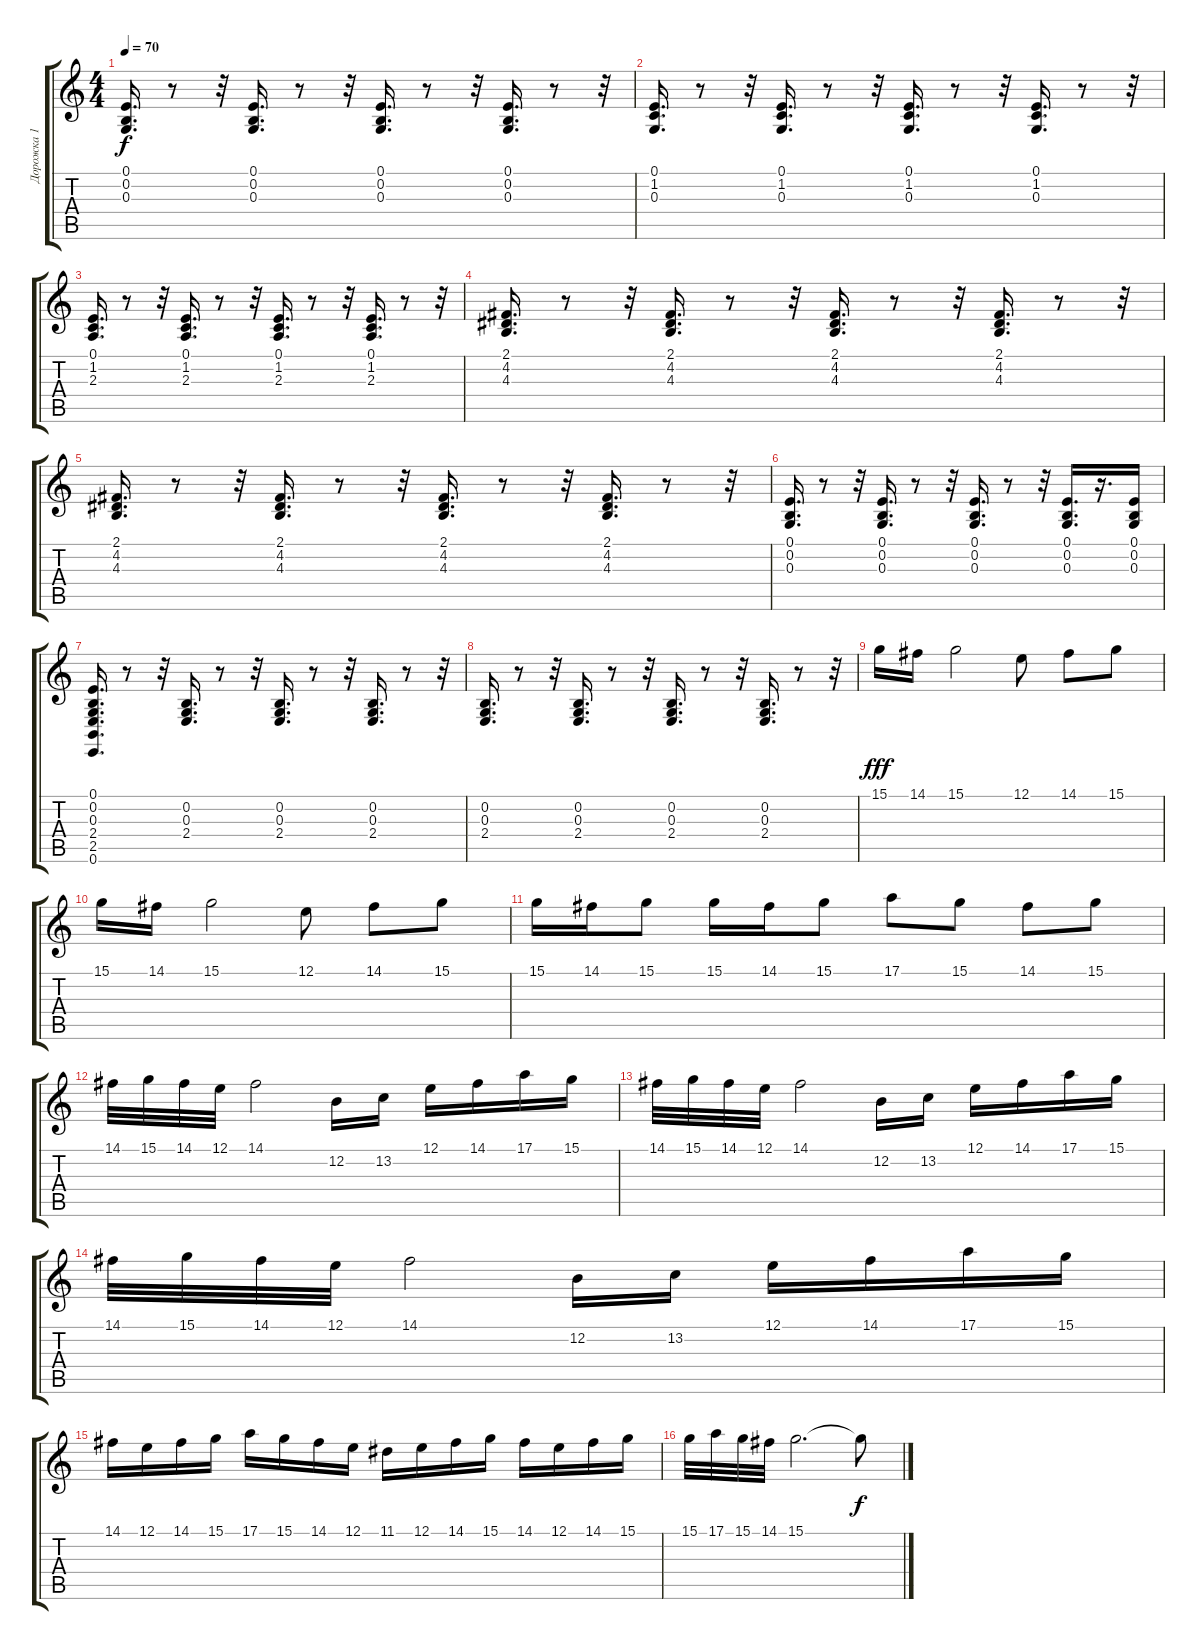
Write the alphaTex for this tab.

\track ("Дорожка 1" "Дорожка 1") {instrument acousticgrandpiano}
\staff {score tabs}
\tuning (E4 B3 G3 D3 A2 E2) {hide}
\ts (4 4)
\tempo 70
\clef g2
\ks c
(0.1 0.2 0.3).16{d dy f} r.8 r.32 (0.1 0.2 0.3).16{d} r.8 r.32 (0.1 0.2 0.3).16{d} r.8 r.32 (0.1 0.2 0.3).16{d} r.8 r.32 |
(0.1 1.2 0.3).16{d} r.8 r.32 (0.1 1.2 0.3).16{d} r.8 r.32 (0.1 1.2 0.3).16{d} r.8 r.32 (0.1 1.2 0.3).16{d} r.8 r.32 |
(0.1 1.2 2.3).16{d} r.8 r.32 (0.1 1.2 2.3).16{d} r.8 r.32 (0.1 1.2 2.3).16{d} r.8 r.32 (0.1 1.2 2.3).16{d} r.8 r.32 |
(2.1 4.2 4.3).16{d} r.8 r.32 (2.1 4.2 4.3).16{d} r.8 r.32 (2.1 4.2 4.3).16{d} r.8 r.32 (2.1 4.2 4.3).16{d} r.8 r.32 |
(2.1 4.2 4.3).16{d} r.8 r.32 (2.1 4.2 4.3).16{d} r.8 r.32 (2.1 4.2 4.3).16{d} r.8 r.32 (2.1 4.2 4.3).16{d} r.8 r.32 |
(0.1 0.2 0.3).16{d} r.8 r.32 (0.1 0.2 0.3).16{d} r.8 r.32 (0.1 0.2 0.3).16{d} r.8 r.32 (0.1 0.2 0.3).16{d} r.16{d} (0.1 0.2 0.3).16 |
(0.1 0.2 0.3 2.4 2.5 0.6).16{d} r.8 r.32 (0.2 0.3 2.4).16{d} r.8 r.32 (0.2 0.3 2.4).16{d} r.8 r.32 (0.2 0.3 2.4).16{d} r.8 r.32 |
(0.2 0.3 2.4).16{d} r.8 r.32 (0.2 0.3 2.4).16{d} r.8 r.32 (0.2 0.3 2.4).16{d} r.8 r.32 (0.2 0.3 2.4).16{d} r.8 r.32 |
15.1.16{dy fff} 14.1.16 15.1.2 12.1.8 14.1.8 15.1.8 |
15.1.16 14.1.16 15.1.2 12.1.8 14.1.8 15.1.8 |
15.1.16 14.1.16 15.1.8 15.1.16 14.1.16 15.1.8 17.1.8 15.1.8 14.1.8 15.1.8 |
14.1.32 15.1.32 14.1.32 12.1.32 14.1.2 12.2.16 13.2.16 12.1.16 14.1.16 17.1.16 15.1.16 |
14.1.32 15.1.32 14.1.32 12.1.32 14.1.2 12.2.16 13.2.16 12.1.16 14.1.16 17.1.16 15.1.16 |
14.1.32 15.1.32 14.1.32 12.1.32 14.1.2 12.2.16 13.2.16 12.1.16 14.1.16 17.1.16 15.1.16 |
14.1.16 12.1.16 14.1.16 15.1.16 17.1.16 15.1.16 14.1.16 12.1.16 11.1.16 12.1.16 14.1.16 15.1.16 14.1.16 12.1.16 14.1.16 15.1.16 |
15.1.32 17.1.32 15.1.32 14.1.32 15.1.2{d} 15.1{t}.8{dy f}
